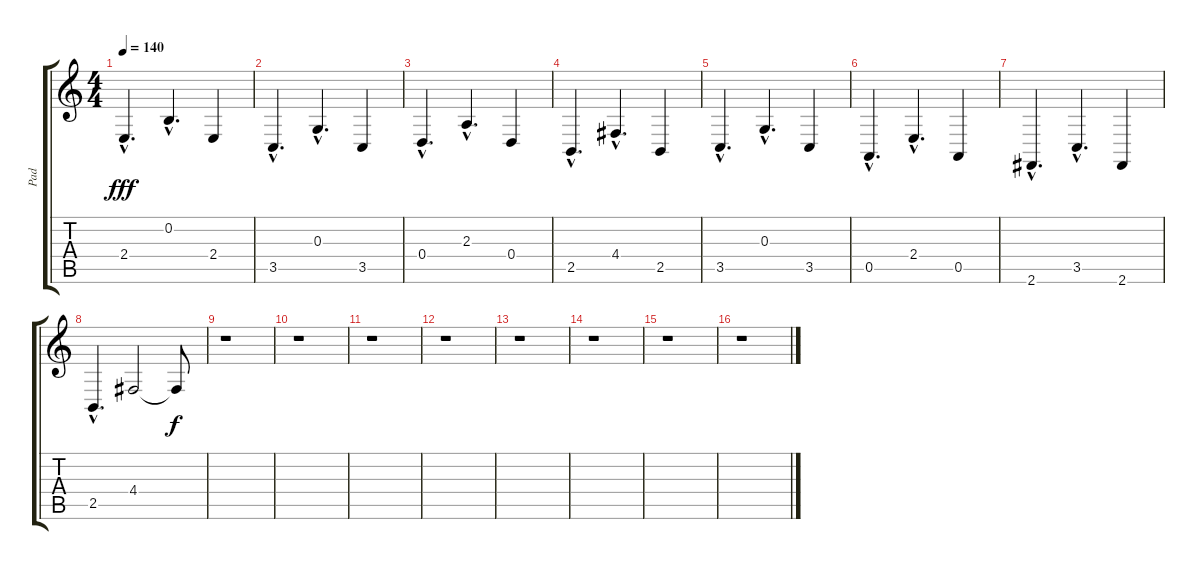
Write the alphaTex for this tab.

\track ("Pad" "Pad") {instrument pad3polysynth}
\staff {score tabs}
\tuning (E4 B3 G3 D3 A2 E2) {hide}
\ts (4 4)
\tempo 140
\clef g2
\ks c
2.4{hac}.4{d dy fff} 0.2{hac}.4{d} 2.4.4 |
3.5{hac}.4{d} 0.3{hac}.4{d} 3.5.4 |
0.4{hac}.4{d} 2.3{hac}.4{d} 0.4.4 |
2.5{hac}.4{d} 4.4{hac}.4{d} 2.5.4 |
3.5{hac}.4{d} 0.3{hac}.4{d} 3.5.4 |
0.5{hac}.4{d} 2.4{hac}.4{d} 0.5.4 |
2.6{hac}.4{d} 3.5{hac}.4{d} 2.6.4 |
2.5{hac}.4{d} 4.4.2 4.4{t}.8{dy f} |
r.1 |
r.1 |
r.1 |
r.1 |
r.1 |
r.1 |
r.1 |
r.1
